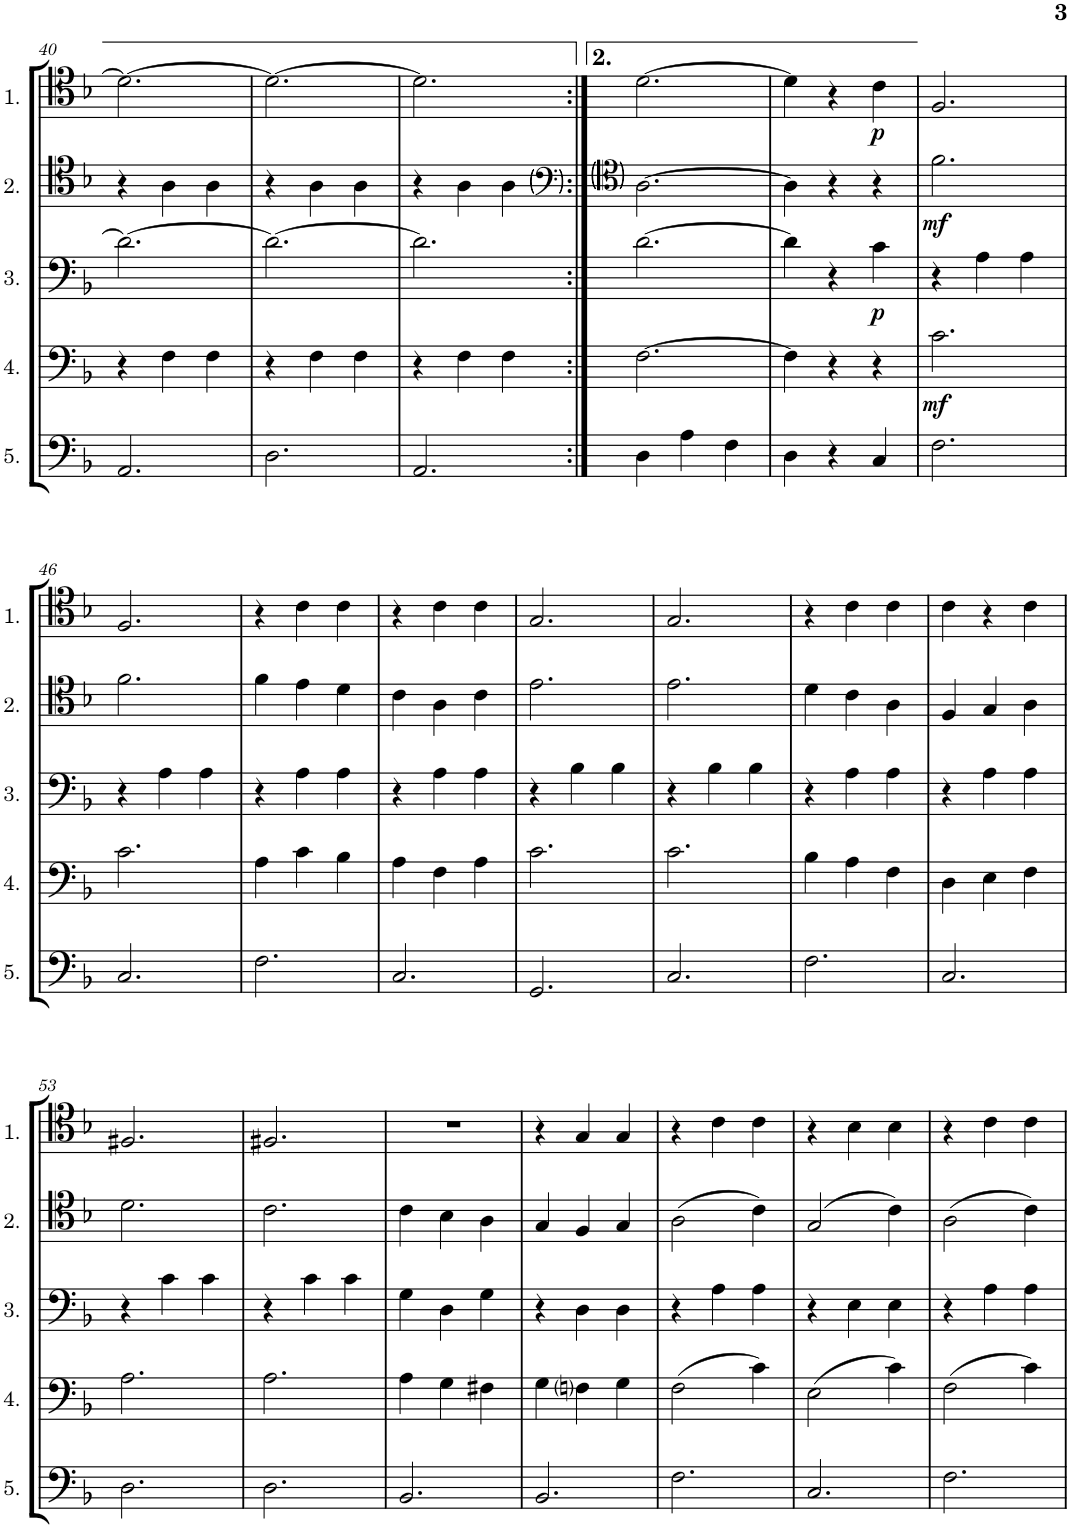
**kern	**kern	**dynam	**kern	**dynam	**kern	**dynam	**kern	**dynam
*part5	*part4	*part4	*part3	*part3	*part2	*part2	*part1	*part1
*staff5	*staff4	*staff4	*staff3	*staff3	*staff2	*staff2	*staff1	*staff1
*I"Cello 5	*I"Cello 4	*	*I"Cello 3	*	*I"Cello 2	*	*I"Cello 1	*
!!LO:PB:g=z
*clefF4	*clefF4	*	*clefF4	*	*clefC4	*	*clefC4	*
*k[b-]	*k[b-]	*	*k[b-]	*	*k[b-]	*	*k[b-]	*
*M3/4	*M3/4	*	*M3/4	*	*M3/4	*	*M3/4	*
=40	=40	=40	=40	=40	=40	=40	=40	=40
2.AA/	4r	.	2.d\_	.	4r	.	2.d\_	.
.	4F\	.	.	.	4A\	.	.	.
.	4F\	.	.	.	4A\	.	.	.
=41	=41	=41	=41	=41	=41	=41	=41	=41
2.D\	4r	.	2.d\_	.	4r	.	2.d\_	.
.	4F\	.	.	.	4A\	.	.	.
.	4F\	.	.	.	4A\	.	.	.
=42	=42	=42	=42	=42	=42	=42	=42	=42
2.AA/	4r	.	2.d\]	.	4r	.	2.d\]	.
.	4F\	.	.	.	4A\	.	.	.
.	4F\	.	.	.	4A\	.	.	.
=43:|!	=43:|!	=43:|!	=43:|!	=43:|!	=43:|!	=43:|!	=43:|!	=43:|!
4D\	[2.F\	.	[2.d\	.	[2.A\	.	[2.d\	.
4A\	.	.	.	.	.	.	.	.
4F\	.	.	.	.	.	.	.	.
=44	=44	=44	=44	=44	=44	=44	=44	=44
4D\	4F\]	.	4d\]	.	4A\]	.	4d\]	.
4r	4r	.	4r	.	4r	.	4r	.
!	!	!	!	!LO:DY:b	!	!	!	!LO:DY:b
4C/	4r	.	4c\	p	4r	.	4c\	p
=45	=45	=45	=45	=45	=45	=45	=45	=45
!	!	!LO:DY:b	!	!	!	!LO:DY:b	!	!
2.F\	2.c\	mf	4r	.	2.f\	mf	2.F/	.
.	.	.	4A\	.	.	.	.	.
.	.	.	4A\	.	.	.	.	.
!!LO:LB:g=z
=46	=46	=46	=46	=46	=46	=46	=46	=46
2.C/	2.c\	.	4r	.	2.f\	.	2.F/	.
.	.	.	4A\	.	.	.	.	.
.	.	.	4A\	.	.	.	.	.
=47	=47	=47	=47	=47	=47	=47	=47	=47
2.F\	4A\	.	4r	.	4f\	.	4r	.
.	4c\	.	4A\	.	4e\	.	4c\	.
.	4B-\	.	4A\	.	4d\	.	4c\	.
=48	=48	=48	=48	=48	=48	=48	=48	=48
2.C/	4A\	.	4r	.	4c\	.	4r	.
.	4F\	.	4A\	.	4A\	.	4c\	.
.	4A\	.	4A\	.	4c\	.	4c\	.
=49	=49	=49	=49	=49	=49	=49	=49	=49
2.GG/	2.c\	.	4r	.	2.e\	.	2.G/	.
.	.	.	4B-\	.	.	.	.	.
.	.	.	4B-\	.	.	.	.	.
=50	=50	=50	=50	=50	=50	=50	=50	=50
2.C/	2.c\	.	4r	.	2.e\	.	2.G/	.
.	.	.	4B-\	.	.	.	.	.
.	.	.	4B-\	.	.	.	.	.
=51	=51	=51	=51	=51	=51	=51	=51	=51
2.F\	4B-\	.	4r	.	4d\	.	4r	.
.	4A\	.	4A\	.	4c\	.	4c\	.
.	4F\	.	4A\	.	4A\	.	4c\	.
=52	=52	=52	=52	=52	=52	=52	=52	=52
2.C/	4D\	.	4r	.	4F/	.	4c\	.
.	4E\	.	4A\	.	4G/	.	4r	.
.	4F\	.	4A\	.	4A\	.	4c\	.
!!LO:LB:g=z
=53	=53	=53	=53	=53	=53	=53	=53	=53
2.D\	2.A\	.	4r	.	2.d\	.	2.F#X/	.
.	.	.	4c\	.	.	.	.	.
.	.	.	4c\	.	.	.	.	.
=54	=54	=54	=54	=54	=54	=54	=54	=54
2.D\	2.A\	.	4r	.	2.c\	.	2.F#X/	.
.	.	.	4c\	.	.	.	.	.
.	.	.	4c\	.	.	.	.	.
=55	=55	=55	=55	=55	=55	=55	=55	=55
2.BB-/	4A\	.	4G\	.	4c\	.	2.r	.
.	4G\	.	4D\	.	4B-\	.	.	.
.	4F#X\	.	4G\	.	4A\	.	.	.
=56	=56	=56	=56	=56	=56	=56	=56	=56
2.BB-/	4G\	.	4r	.	4G/	.	4r	.
.	4Fni\	.	4D\	.	4F/	.	4G/	.
.	4G\	.	4D\	.	4G/	.	4G/	.
=57	=57	=57	=57	=57	=57	=57	=57	=57
2.F\	(2F\	.	4r	.	(2A\	.	4r	.
.	.	.	4A\	.	.	.	4c\	.
.	4c\)	.	4A\	.	4c\)	.	4c\	.
=58	=58	=58	=58	=58	=58	=58	=58	=58
2.C/	(2E\	.	4r	.	(2G/	.	4r	.
.	.	.	4E\	.	.	.	4B-\	.
.	4c\)	.	4E\	.	4c\)	.	4B-\	.
=59	=59	=59	=59	=59	=59	=59	=59	=59
2.F\	(2F\	.	4r	.	(2A\	.	4r	.
.	.	.	4A\	.	.	.	4c\	.
.	4c\)	.	4A\	.	4c\)	.	4c\	.
=	=	=	=	=	=	=	=	=
*-	*-	*-	*-	*-	*-	*-	*-	*-
